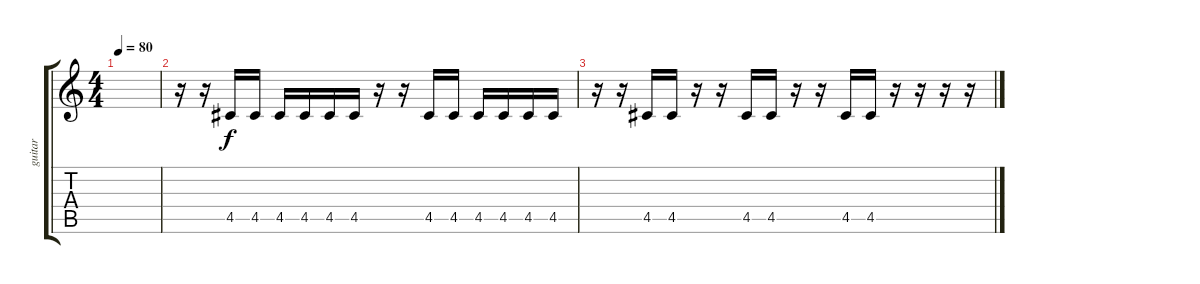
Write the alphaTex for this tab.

\track ("guitar" "guitar") {instrument distortionguitar}
\staff {score tabs}
\tuning (E4 B3 G3 D3 A2 E2) {hide}
\ts (4 4)
\tempo 80
\clef g2
\ks c
|
r.16 r.16 4.5.16{instrument electricguitarmuted} 4.5.16 4.5.16 4.5.16 4.5.16 4.5.16 r.16 r.16 4.5.16 4.5.16 4.5.16 4.5.16 4.5.16 4.5.16 |
r.16 r.16 4.5.16 4.5.16 r.16 r.16 4.5.16 4.5.16 r.16 r.16 4.5.16 4.5.16 r.16 r.16 r.16 r.16
